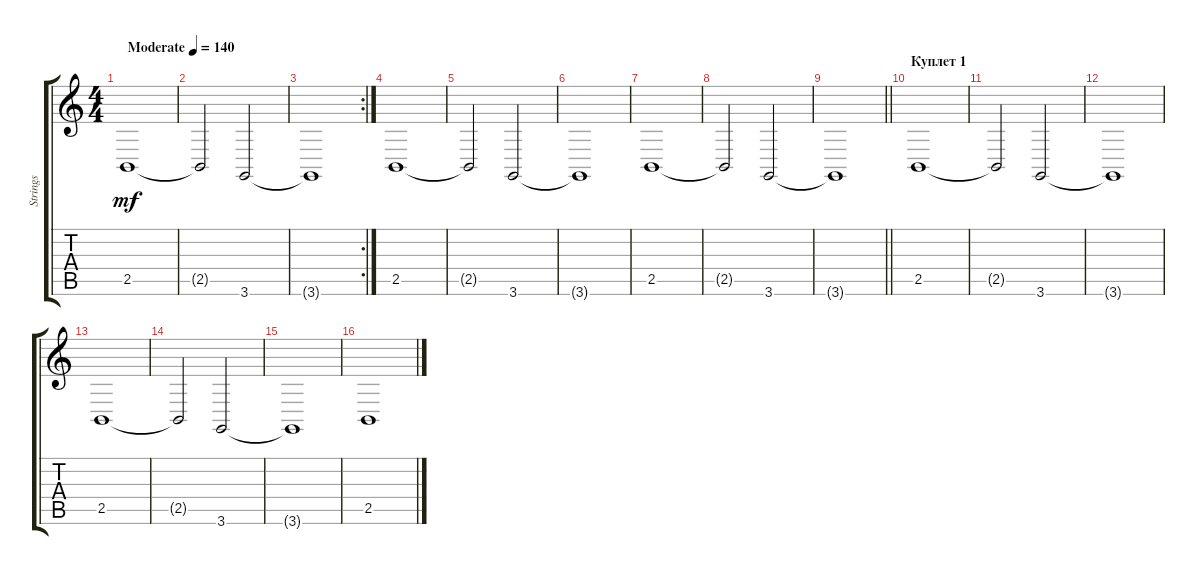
\track ("Strings" "Strings") {instrument tremolostrings}
\staff {score tabs}
\tuning (E4 B3 G3 D3 A2 E2) {hide}
\ts (4 4)
\tempo (140 "Moderate")
\clef g2
\ks c
2.5.1{dy mf instrument tremolostrings} |
2.5{t}.2 3.6.2 |
\rc 2
3.6{t}.1 |
2.5.1 |
2.5{t}.2 3.6.2 |
3.6{t}.1 |
2.5.1 |
2.5{t}.2 3.6.2 |
\barLineRight lightlight
3.6{t}.1 |
\section ("" "Куплет 1")
2.5.1 |
2.5{t}.2 3.6.2 |
3.6{t}.1 |
2.5.1 |
2.5{t}.2 3.6.2 |
3.6{t}.1 |
2.5.1
